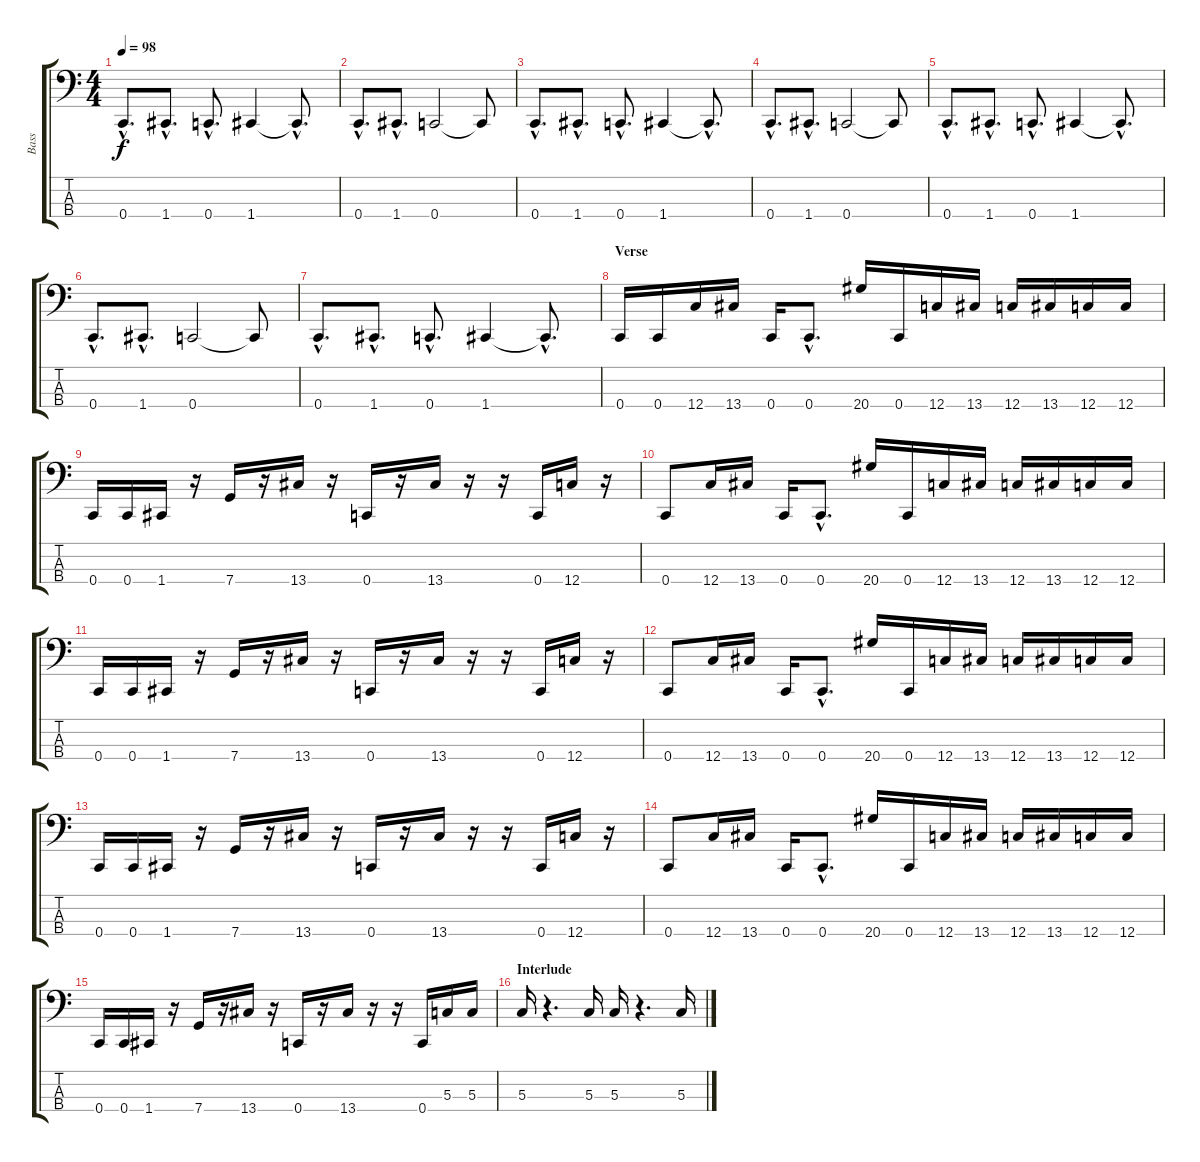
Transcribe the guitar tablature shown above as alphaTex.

\track ("Bass" "Bass") {instrument electricbasspick}
\staff {score tabs}
\tuning (F2 C2 G1 C1) {hide}
\ts (4 4)
\tempo 98
\clef f4
\ks c
0.4{hac}.8{d dy f} 1.4{hac}.8{d} 0.4{hac}.8{d} 1.4.4 1.4{hac t}.8{d} |
0.4{hac}.8{d} 1.4{hac}.8{d} 0.4.2 0.4{t}.8 |
0.4{hac}.8{d} 1.4{hac}.8{d} 0.4{hac}.8{d} 1.4.4 1.4{hac t}.8{d} |
0.4{hac}.8{d} 1.4{hac}.8{d} 0.4.2 0.4{t}.8 |
0.4{hac}.8{d} 1.4{hac}.8{d} 0.4{hac}.8{d} 1.4.4 1.4{hac t}.8{d} |
0.4{hac}.8{d} 1.4{hac}.8{d} 0.4.2 0.4{t}.8 |
0.4{hac}.8{d} 1.4{hac}.8{d} 0.4{hac}.8{d} 1.4.4 1.4{hac t}.8{d} |
\section ("" "Verse")
0.4.16 0.4.16 12.4.16 13.4.16 0.4.16 0.4{hac}.8{d} 20.4.16 0.4.16 12.4.16 13.4.16 12.4.16 13.4.16 12.4.16 12.4.16 |
0.4.16 0.4.16 1.4.16 r.16 7.4.16 r.16 13.4.16 r.16 0.4.16 r.16 13.4.16 r.16 r.16 0.4.16 12.4.16 r.16 |
0.4.8 12.4.16 13.4.16 0.4.16 0.4{hac}.8{d} 20.4.16 0.4.16 12.4.16 13.4.16 12.4.16 13.4.16 12.4.16 12.4.16 |
0.4.16 0.4.16 1.4.16 r.16 7.4.16 r.16 13.4.16 r.16 0.4.16 r.16 13.4.16 r.16 r.16 0.4.16 12.4.16 r.16 |
0.4.8 12.4.16 13.4.16 0.4.16 0.4{hac}.8{d} 20.4.16 0.4.16 12.4.16 13.4.16 12.4.16 13.4.16 12.4.16 12.4.16 |
0.4.16 0.4.16 1.4.16 r.16 7.4.16 r.16 13.4.16 r.16 0.4.16 r.16 13.4.16 r.16 r.16 0.4.16 12.4.16 r.16 |
0.4.8 12.4.16 13.4.16 0.4.16 0.4{hac}.8{d} 20.4.16 0.4.16 12.4.16 13.4.16 12.4.16 13.4.16 12.4.16 12.4.16 |
0.4.16 0.4.16 1.4.16 r.16 7.4.16 r.16 13.4.16 r.16 0.4.16 r.16 13.4.16 r.16 r.16 0.4.16 5.3.16 5.3.16 |
\section ("" "Interlude")
5.3.16 r.4{d} 5.3.16 5.3.16 r.4{d} 5.3.16
